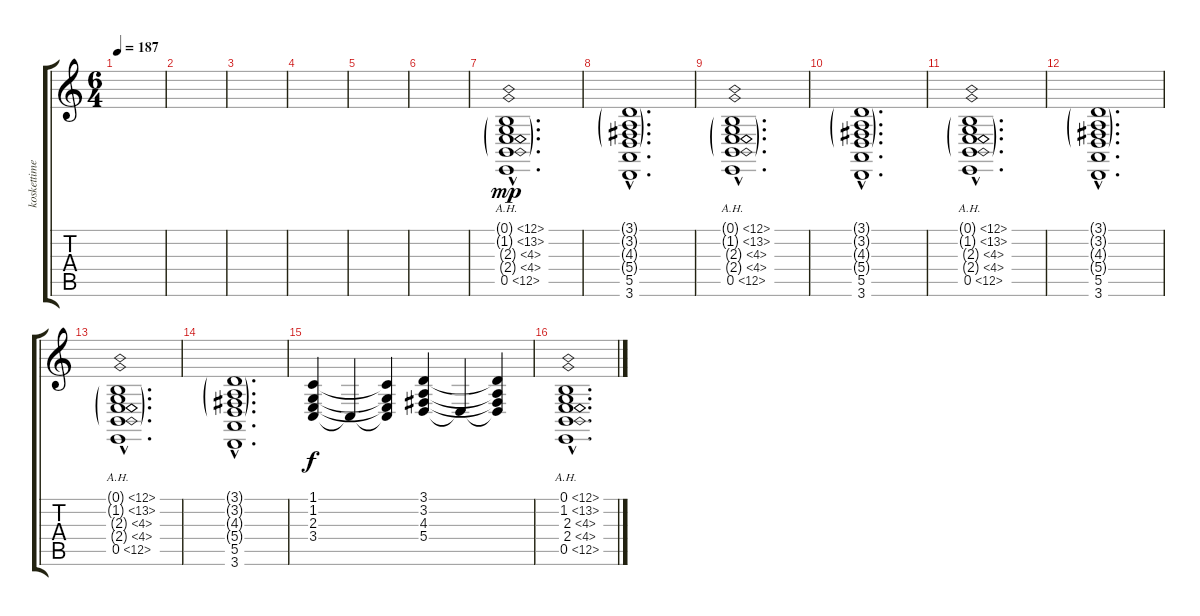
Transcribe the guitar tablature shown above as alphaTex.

\track ("koskettimet 3" "koskettime") {instrument choiraahs}
\staff {score tabs}
\tuning (B3 Gb3 D3 A2 E2 B1) {hide}
\ts (6 4)
\tempo 187
\clef g2
\ks c
|
|
|
|
|
|
(0.1{ah 12 g hac} 1.2{ah 12 g hac} 2.3{ah 2 g hac} 2.4{ah 2 g hac} 0.5{ah 12 hac}).1{d dy mp} |
(3.1{g hac} 3.2{g hac} 4.3{g hac} 5.4{g hac} 5.5{hac} 3.6{hac}).1{d} |
(0.1{ah 12 g hac} 1.2{ah 12 g hac} 2.3{ah 2 g hac} 2.4{ah 2 g hac} 0.5{ah 12 hac}).1{d} |
(3.1{g hac} 3.2{g hac} 4.3{g hac} 5.4{g hac} 5.5{hac} 3.6{hac}).1{d} |
(0.1{ah 12 g hac} 1.2{ah 12 g hac} 2.3{ah 2 g hac} 2.4{ah 2 g hac} 0.5{ah 12 hac}).1{d} |
(3.1{g hac} 3.2{g hac} 4.3{g hac} 5.4{g hac} 5.5{hac} 3.6{hac}).1{d} |
(0.1{ah 12 g hac} 1.2{ah 12 g hac} 2.3{ah 2 g hac} 2.4{ah 2 g hac} 0.5{ah 12 hac}).1{d} |
(3.1{g hac} 3.2{g hac} 4.3{g hac} 5.4{g hac} 5.5{hac} 3.6{hac}).1{d} |
(1.1 1.2 2.3 3.4).4{dy f} 3.4{t}.4 (1.1{t} 1.2{t} 2.3{t} 3.4{t}).4 (3.1 3.2 4.3 5.4).4 5.4{t}.4 (3.1{t} 3.2{t} 4.3{t} 5.4{t}).4 |
(0.1{ah 12 hac} 1.2{ah 12 hac} 2.3{ah 2 hac} 2.4{ah 2 hac} 0.5{ah 12 hac}).1{d}
